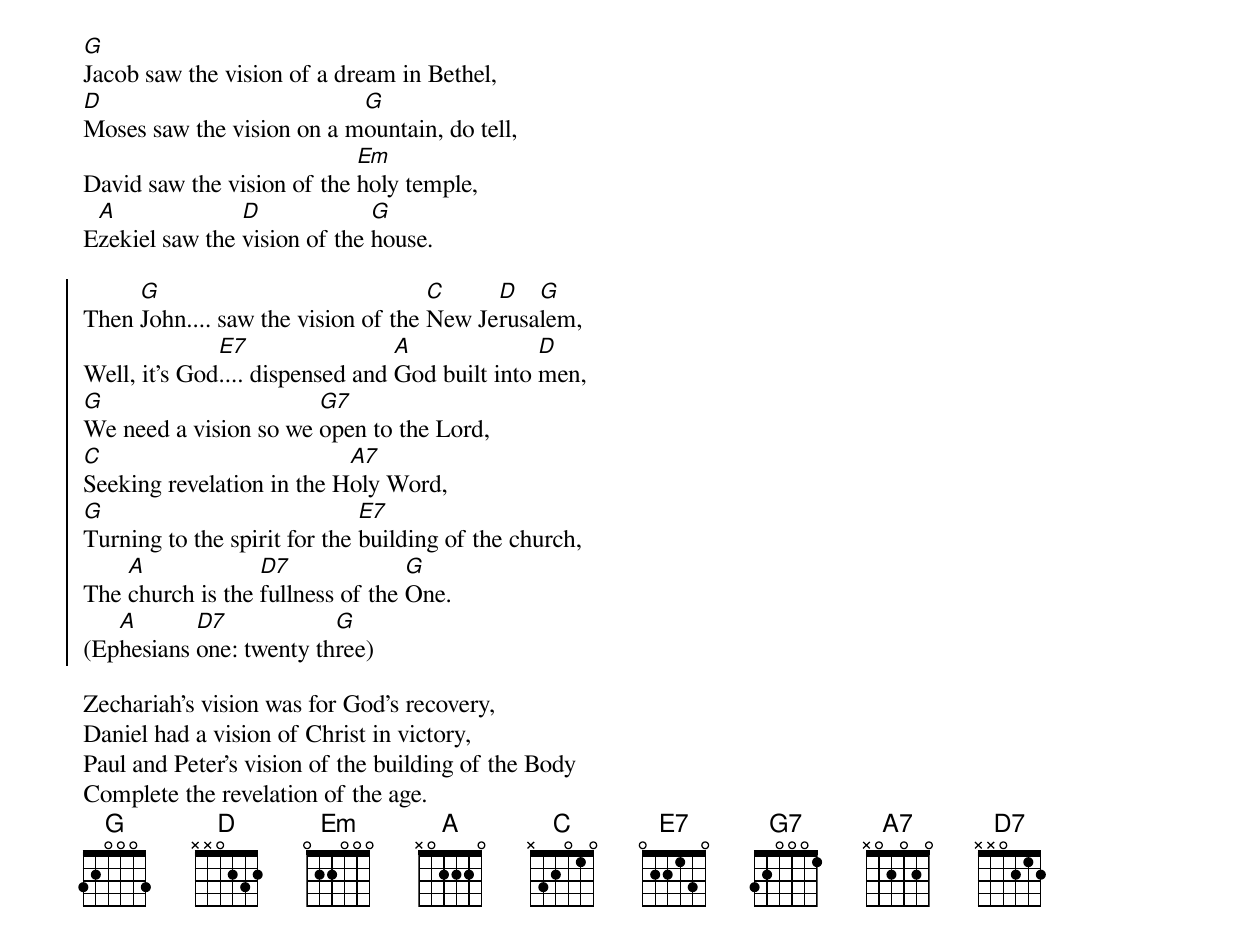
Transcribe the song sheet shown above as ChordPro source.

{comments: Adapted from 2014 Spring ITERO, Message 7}
[G]Jacob saw the vision of a dream in Bethel,
[D]Moses saw the vision on a m[G]ountain, do tell,
David saw the vision of the [Em]holy temple,
E[A]zekiel saw the [D]vision of the [G]house.

{start_of_chorus}
Then [G]John.... saw the vision of the [C]New Je[D]rusa[G]lem,
Well, it’s God[E7].... dispensed and [A]God built into [D]men,
[G]We need a vision so we [G7]open to the Lord,
[C]Seeking revelation in the H[A7]oly Word,
[G]Turning to the spirit for the [E7]building of the church,
The [A]church is the [D7]fullness of the [G]One.
(Ep[A]hesians [D7]one: twenty th[G]ree)
{end_of_chorus}

Zechariah’s vision was for God’s recovery,
Daniel had a vision of Christ in victory,
Paul and Peter’s vision of the building of the Body
Complete the revelation of the age.
